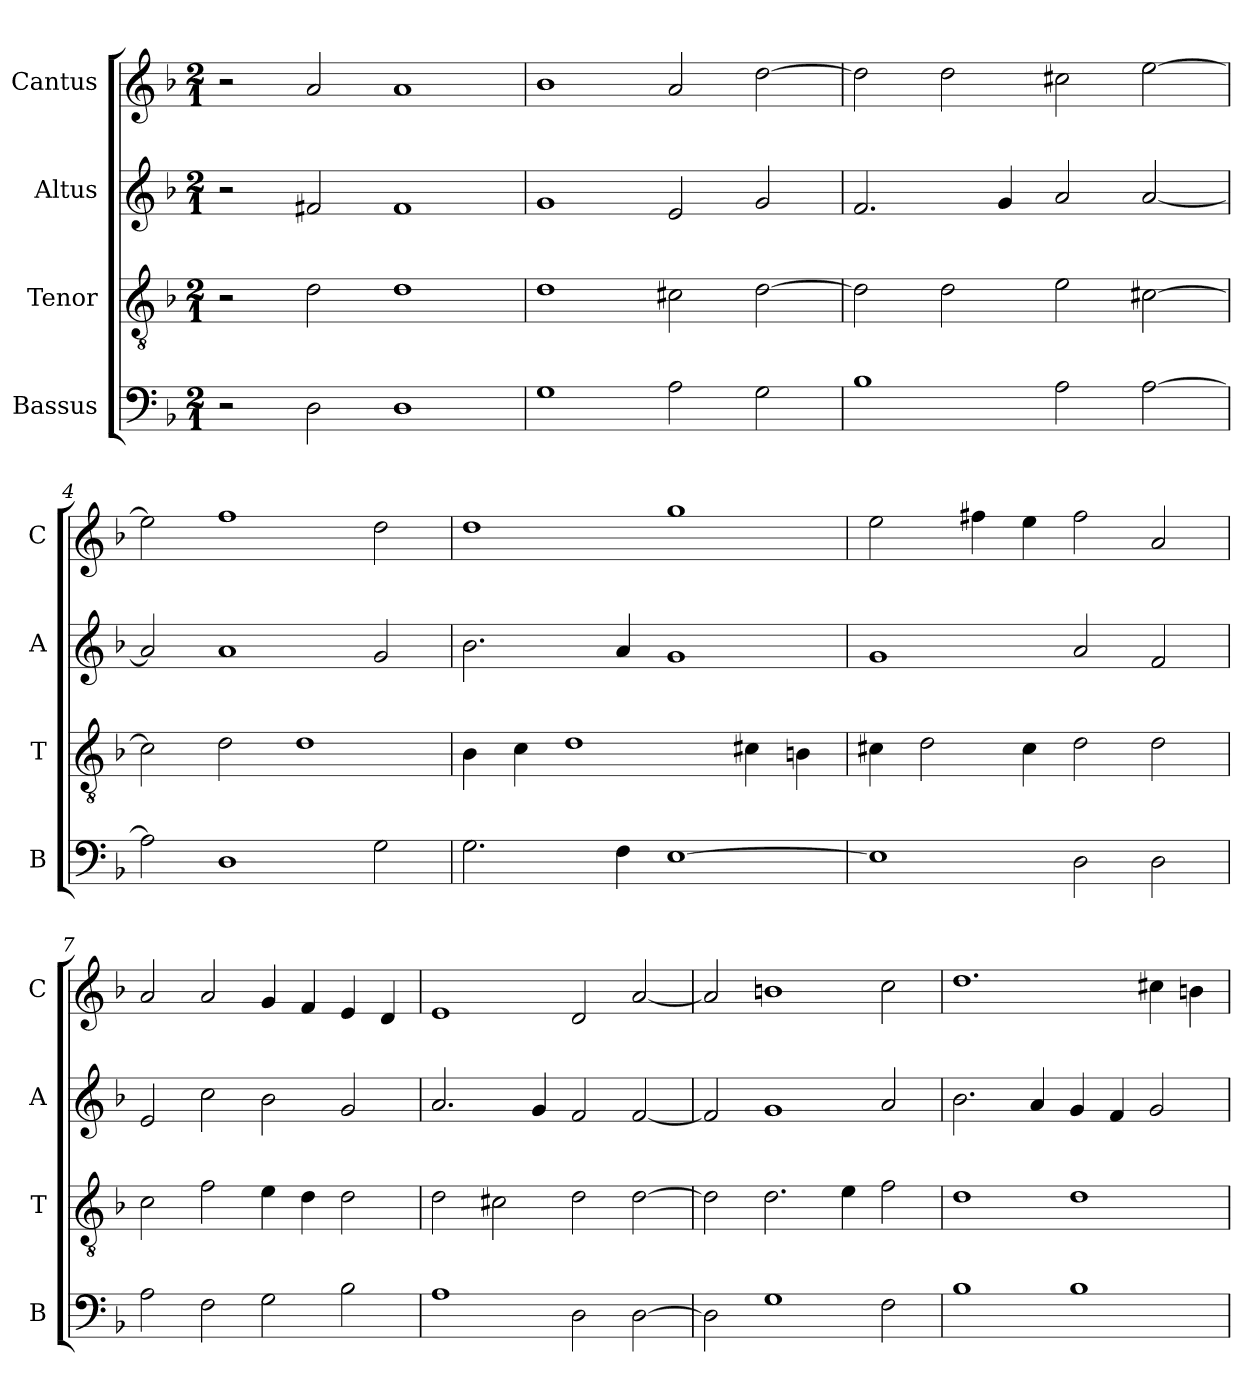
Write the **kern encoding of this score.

**kern	**kern	**kern	**kern
*part4	*part3	*part2	*part1
*staff4	*staff3	*staff2	*staff1
*I"Bassus	*I"Tenor	*I"Altus	*I"Cantus
*I'B	*I'T	*I'A	*I'C
*clefF4	*clefGv2	*clefG2	*clefG2
*k[b-]	*k[b-]	*k[b-]	*k[b-]
*M2/1	*M2/1	*M2/1	*M2/1
=1	=1	=1	=1
2r	2r	2r	2r
2D	2d	2f#X	2a
1D	1d	1f#	1a
=2	=2	=2	=2
1G	1d	1g	1b-
2A	2c#X	2e	2a
2G	[2d	2g	[2dd
=3	=3	=3	=3
1B-	2d]	2.f	2dd]
.	2d	.	2dd
.	.	4g	.
2A	2e	2a	2cc#X
[2A	[2c#X	[2a	[2ee
=4	=4	=4	=4
2A]	2c#]	2a]	2ee]
1D	2d	1a	1ff
.	1d	.	.
2G	.	2g	2dd
=5	=5	=5	=5
2.G	4B-	2.b-	1dd
.	4c	.	.
.	1d	.	.
4F	.	4a	.
[1E	.	1g	1gg
.	4c#X	.	.
.	4Bn	.	.
=6	=6	=6	=6
1E]	4c#X	1g	2ee
.	2d	.	.
.	.	.	4ff#X
.	4c#	.	4ee
2D	2d	2a	2ff#
2D	2d	2f	2a
=7	=7	=7	=7
2A	2c	2e	2a
2F	2f	2cc	2a
2G	4e	2b-	4g
.	4d	.	4f
2B-	2d	2g	4e
.	.	.	4d
=8	=8	=8	=8
1A	2d	2.a	1e
.	2c#X	.	.
.	.	4g	.
2D	2d	2f	2d
[2D	[2d	[2f	[2a
=9	=9	=9	=9
2D]	2d]	2f]	2a]
1G	2.d	1g	1bn
.	4e	.	.
2F	2f	2a	2cc
=10	=10	=10	=10
1B-	1d	2.b-	1.dd
.	.	4a	.
1B-	1d	4g	.
.	.	4f	.
.	.	2g	4cc#X
.	.	.	4bn
=	=	=	=
*-	*-	*-	*-
